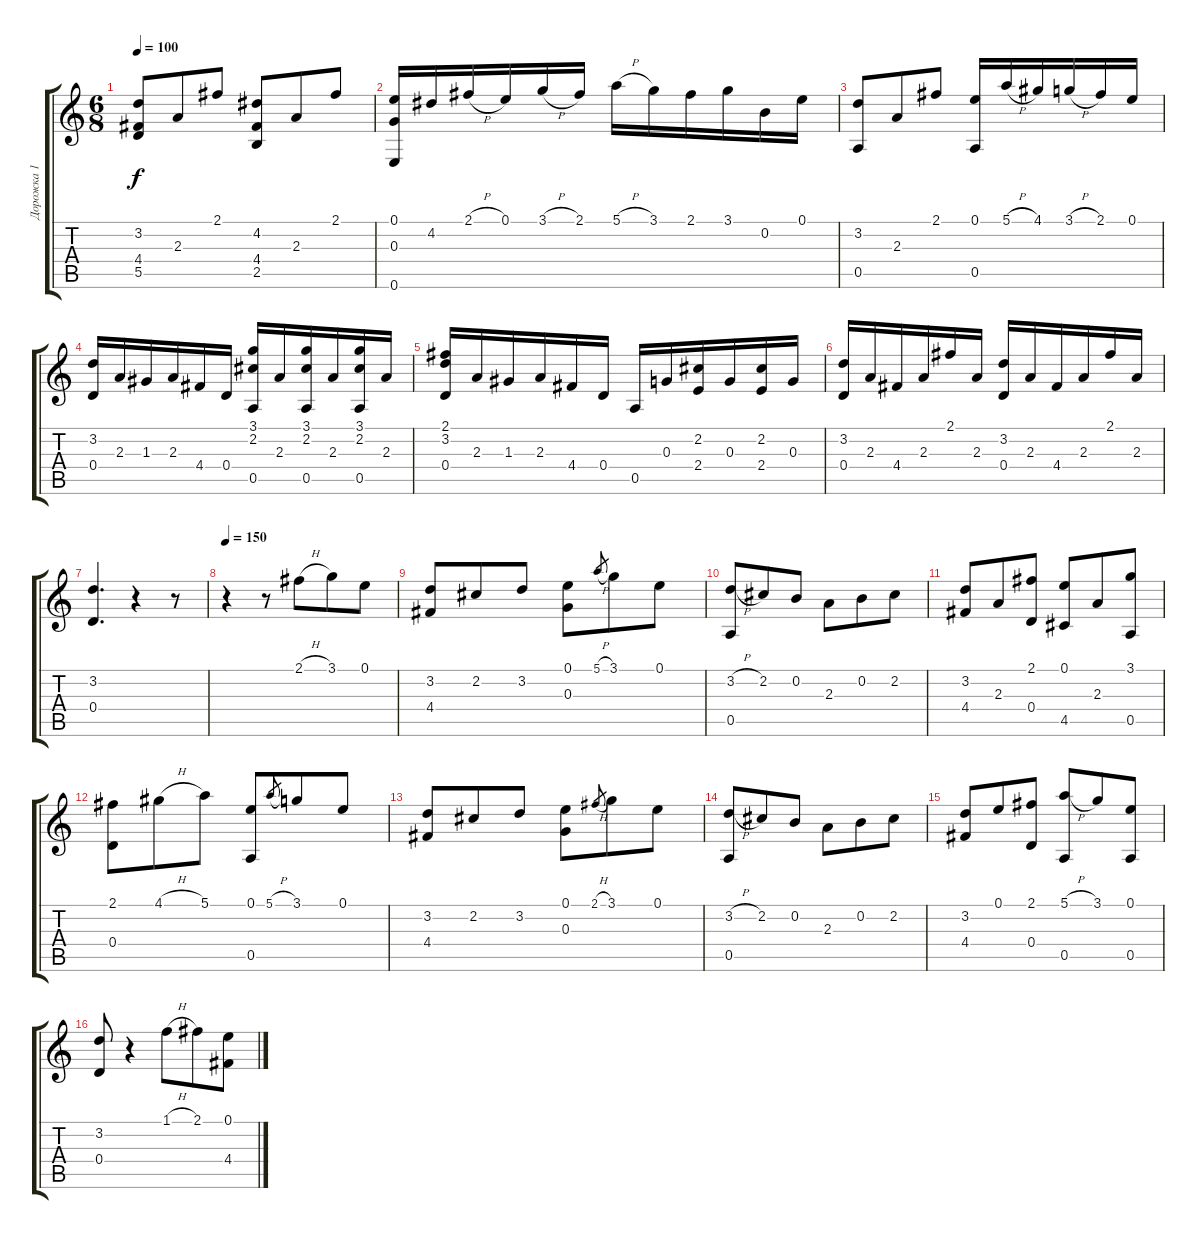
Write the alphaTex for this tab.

\track ("Дорожка 1" "Дорожка 1") {instrument acousticguitarnylon}
\staff {score tabs}
\tuning (E4 B3 G3 D3 A2 E2) {hide}
\ts (6 8)
\tempo 100
\clef g2
\ks c
(3.2 4.4 5.5).8{dy f} 2.3.8 2.1.8 (4.2 4.4 2.5).8 2.3.8 2.1.8 |
(0.1 0.3 0.6).16 4.2.16 2.1{h}.16 0.1.16 3.1{h}.16 2.1.16 5.1{h}.16 3.1.16 2.1.16 3.1.16 0.2.16 0.1.16 |
(3.2 0.5).8 2.3.8 2.1.8 (0.1 0.5).16 5.1{h}.16 4.1.16 3.1{h}.16 2.1.16 0.1.16 |
(3.2 0.4).16 2.3.16 1.3.16 2.3.16 4.4.16 0.4.16 (3.1 2.2 0.5).16 2.3.16 (3.1 2.2 0.5).16 2.3.16 (3.1 2.2 0.5).16 2.3.16 |
(2.1 3.2 0.4).16 2.3.16 1.3.16 2.3.16 4.4.16 0.4.16 0.5.16 0.3.16 (2.2 2.4).16 0.3.16 (2.2 2.4).16 0.3.16 |
(3.2 0.4).16 2.3.16 4.4.16 2.3.16 2.1.16 2.3.16 (3.2 0.4).16 2.3.16 4.4.16 2.3.16 2.1.16 2.3.16 |
(3.2 0.4).4{d} r.4 r.8 |
\tempo 150
r.4 r.8 2.1{h}.8 3.1.8 0.1.8 |
(3.2 4.4).8 2.2.8 3.2.8 (0.1 0.3).8 5.1{h}.8{gr} 3.1.8 0.1.8 |
(3.2{h} 0.5).8 2.2.8 0.2.8 2.3.8 0.2.8 2.2.8 |
(3.2 4.4).8 2.3.8 (2.1 0.4).8 (0.1 4.5).8 2.3.8 (3.1 0.5).8 |
(2.1 0.4).8 4.1{h}.8 5.1.8 (0.1 0.5).8 5.1{h}.8{gr} 3.1.8 0.1.8 |
(3.2 4.4).8 2.2.8 3.2.8 (0.1 0.3).8 2.1{h}.8{gr} 3.1.8 0.1.8 |
(3.2{h} 0.5).8 2.2.8 0.2.8 2.3.8 0.2.8 2.2.8 |
(3.2 4.4).8 0.1.8 (2.1 0.4).8 (5.1{h} 0.5).8 3.1.8 (0.1 0.5).8 |
(3.2 0.4).8 r.4 1.1{h}.8 2.1.8 (0.1 4.4).8
